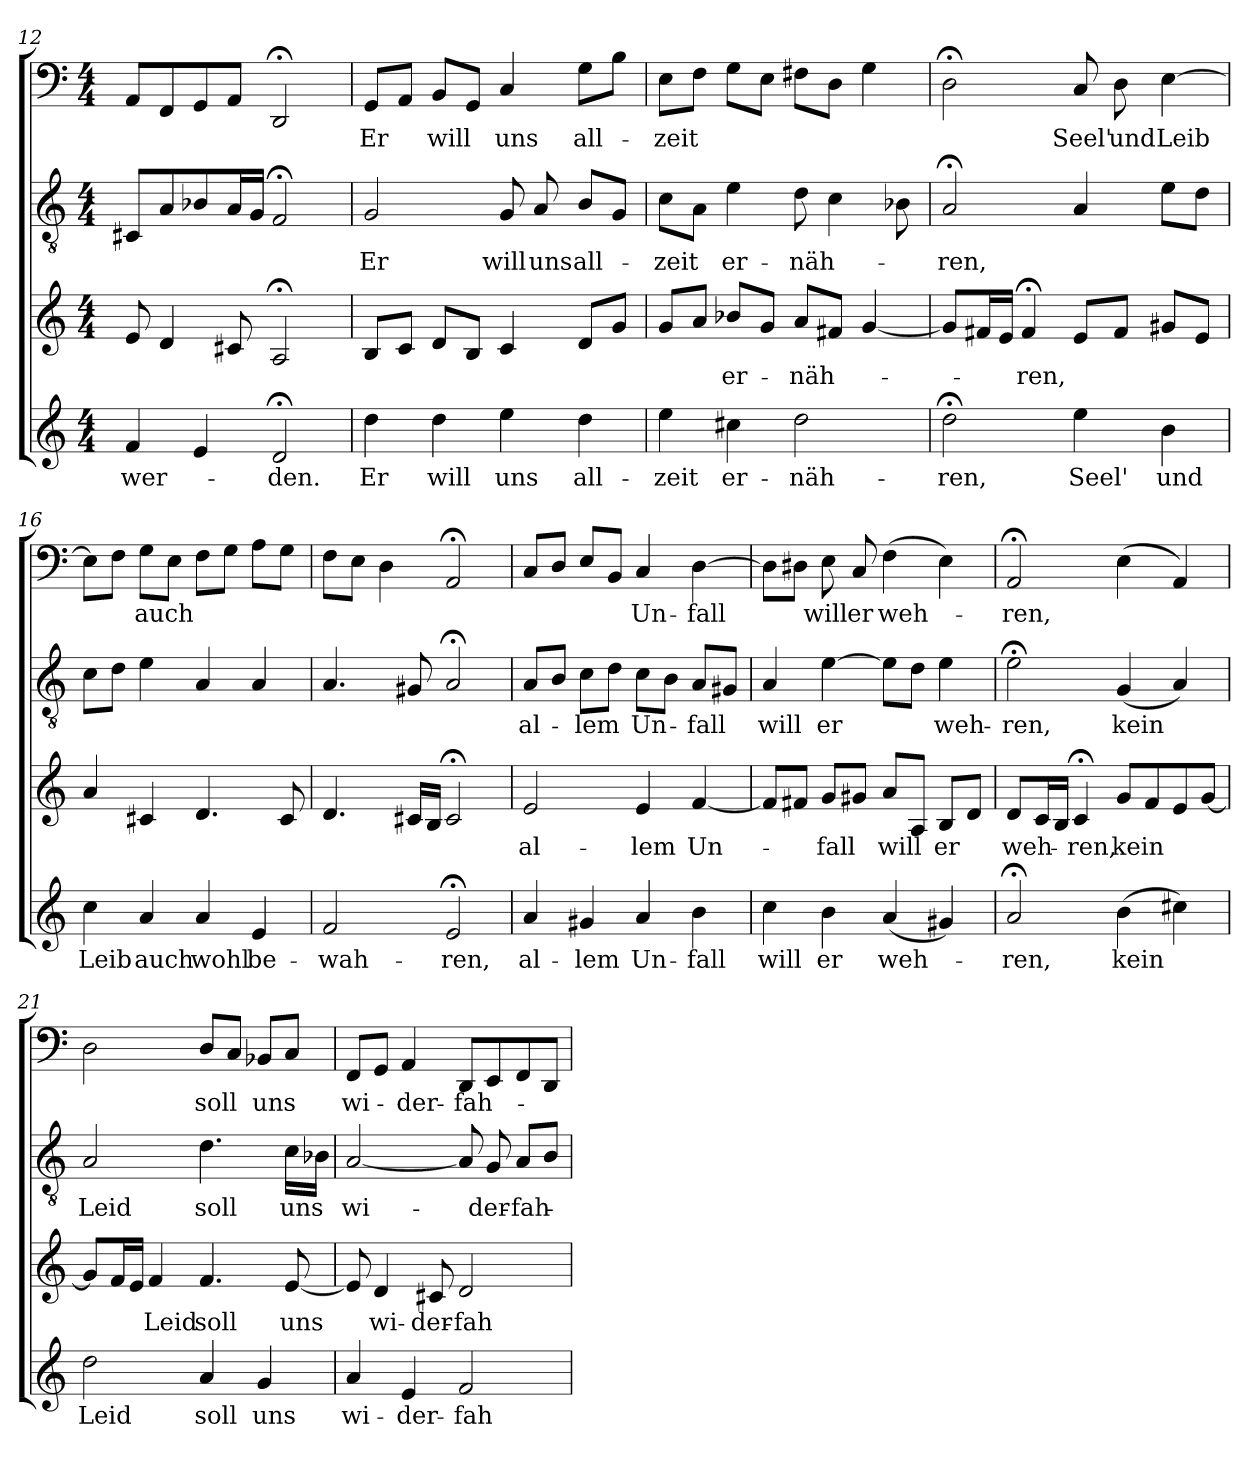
**kern	**text	**kern	**text	**kern	**text	**kern	**text
*part4	*part4	*part3	*part3	*part2	*part2	*part1	*part1
*staff4	*staff4	*staff3	*staff3	*staff2	*staff2	*staff1	*staff1
*clefG2	*	*clefG2	*	*clefGv2	*	*clefF4	*
*k[]	*	*k[]	*	*k[]	*	*k[]	*
*a:	*	*a:	*	*a:	*	*a:	*
*M4/4	*	*M4/4	*	*M4/4	*	*M4/4	*
=12	=12	=12	=12	=12	=12	=12	=12
4f/	wer-	8e/	.	8C#X/L	.	8AA/L	.
.	.	4d/	.	8A/	.	8FF/	.
4e/	.	.	.	8B-X/	.	8GG/	.
.	.	8c#X/	.	16A/L	.	8AA/J	.
.	.	.	.	16G/JJ	.	.	.
2d;</	-den.	2A;</	.	2F;</	.	2DD;</	.
=13	=13	=13	=13	=13	=13	=13	=13
4dd\	Er	8B/L	.	2G/	Er	8GG/L	Er
.	.	8c/J	.	.	.	8AA/J	.
4dd\	will	8d/L	.	.	.	8BB/L	will
.	.	8B/J	.	.	.	8GG/J	.
4ee\	uns	4c/	.	8G/	will	4C/	uns
.	.	.	.	8A/	uns	.	.
4dd\	all-	8d/L	.	8B/L	all-	8G\L	all-
.	.	8g/J	.	8G/J	.	8B\J	.
=14	=14	=14	=14	=14	=14	=14	=14
4ee\	-zeit	8g/L	.	8c\L	-zeit	8E\L	-zeit
.	.	8a/J	.	8A\J	.	8F\J	.
4cc#X\	er-	8b-X/L	er-	4e\	er-	8G\L	.
.	.	8g/J	.	.	.	8E\J	.
2dd\	-näh-	8a/L	-näh-	8d\	-näh-	8F#X\L	.
.	.	8f#X/J	.	4c\	.	8D\J	.
.	.	[4g/	.	.	.	4G\	.
.	.	.	.	8B-X\	.	.	.
=15	=15	=15	=15	=15	=15	=15	=15
2dd;<\	-ren,	8g/L]	.	2A;</	-ren,	2D;<\	.
.	.	16f#X/L	.	.	.	.	.
.	.	16e/JJ	.	.	.	.	.
.	.	4f#;</	-ren,	.	.	.	.
4ee\	Seel'	8e/L	.	4A/	.	8C/	Seel'
.	.	8f#/J	.	.	.	8D\	und
4b\	und	8g#X/L	.	8e\L	.	[4E\	Leib
.	.	8e/J	.	8d\J	.	.	.
=16	=16	=16	=16	=16	=16	=16	=16
4cc\	Leib	4a/	.	8c\L	.	8E\L]	.
.	.	.	.	8d\J	.	8F\J	.
4a/	auch	4c#X/	.	4e\	.	8G\L	auch
.	.	.	.	.	.	8E\J	.
4a/	wohl	4.d/	.	4A/	.	8F\L	.
.	.	.	.	.	.	8G\J	.
4e/	be-	.	.	4A/	.	8A\L	.
.	.	8c#/	.	.	.	8G\J	.
=17	=17	=17	=17	=17	=17	=17	=17
2f/	-wah-	4.d/	.	4.A/	.	8F\L	.
.	.	.	.	.	.	8E\J	.
.	.	.	.	.	.	4D\	.
.	.	16c#X/LL	.	8G#X/	.	.	.
.	.	16B/JJ	.	.	.	.	.
2e;</	-ren,	2c#;</	.	2A;</	.	2AA;</	.
=18	=18	=18	=18	=18	=18	=18	=18
4a/	al-	2e/	al-	8A/L	al-	8C/L	.
.	.	.	.	8B/J	.	8D/J	.
4g#X/	-lem	.	.	8c\L	-lem	8E/L	.
.	.	.	.	8d\J	.	8BB/J	.
4a/	Un-	4e/	-lem	8c\L	Un-	4C/	Un-
.	.	.	.	8B\J	.	.	.
4b\	-fall	[4f/	Un-	8A/L	-fall	[4D\	-fall
.	.	.	.	8G#X/J	.	.	.
=19	=19	=19	=19	=19	=19	=19	=19
4cc\	will	8f/L]	.	4A/	will	8D\L]	.
.	.	8f#X/J	.	.	.	8D#X\J	.
4b\	er	8g/L	-fall	[4e\	er	8E\	will
.	.	8g#X/J	.	.	.	8C/	er
(4a/	weh-	8a/L	will	8e\L]	.	(4F\	weh-
.	.	8A/J	.	8d\J	.	.	.
4g#X/)	.	8B/L	er	4e\	weh-	4E\)	.
.	.	8d/J	.	.	.	.	.
=20	=20	=20	=20	=20	=20	=20	=20
2a;</	-ren,	8d/L	weh-	2e;<\	-ren,	2AA;</	-ren,
.	.	16c/L	.	.	.	.	.
.	.	16B/JJ	.	.	.	.	.
.	.	4c;</	-ren,	.	.	.	.
(4b\	kein	8g/L	kein	(4G/	kein	(4E\	.
.	.	8f/	.	.	.	.	.
4cc#X\)	.	8e/	.	4A/)	.	4AA/)	.
.	.	[8g/J	.	.	.	.	.
=21	=21	=21	=21	=21	=21	=21	=21
2dd\	Leid	8g/L]	.	2A/	Leid	2D\	.
.	.	16f/L	.	.	.	.	.
.	.	16e/JJ	.	.	.	.	.
.	.	4f/	Leid	.	.	.	.
4a/	soll	4.f/	soll	4.d\	soll	8D/L	soll
.	.	.	.	.	.	8C/J	.
4g/	uns	.	.	.	.	8BB-X/L	uns
.	.	[8e/	uns	16c\LL	uns	8C/J	.
.	.	.	.	16B-X\JJ	.	.	.
=22	=22	=22	=22	=22	=22	=22	=22
4a/	wi-	8e/]	.	[2A/	wi-	8FF/L	wi-
.	.	4d/	wi-	.	.	8GG/J	.
4e/	-der-	.	.	.	.	4AA/	-der-
.	.	8c#X/	-der-	.	.	.	.
2f/	-fah-	2d/	-fah-	8A/]	.	8DD/L	-fah-
.	.	.	.	8G/	-der-	8EE/	.
.	.	.	.	8A/L	-fah-	8FF/	.
.	.	.	.	8B/J	.	8DD/J	.
=	=	=	=	=	=	=	=
*-	*-	*-	*-	*-	*-	*-	*-
